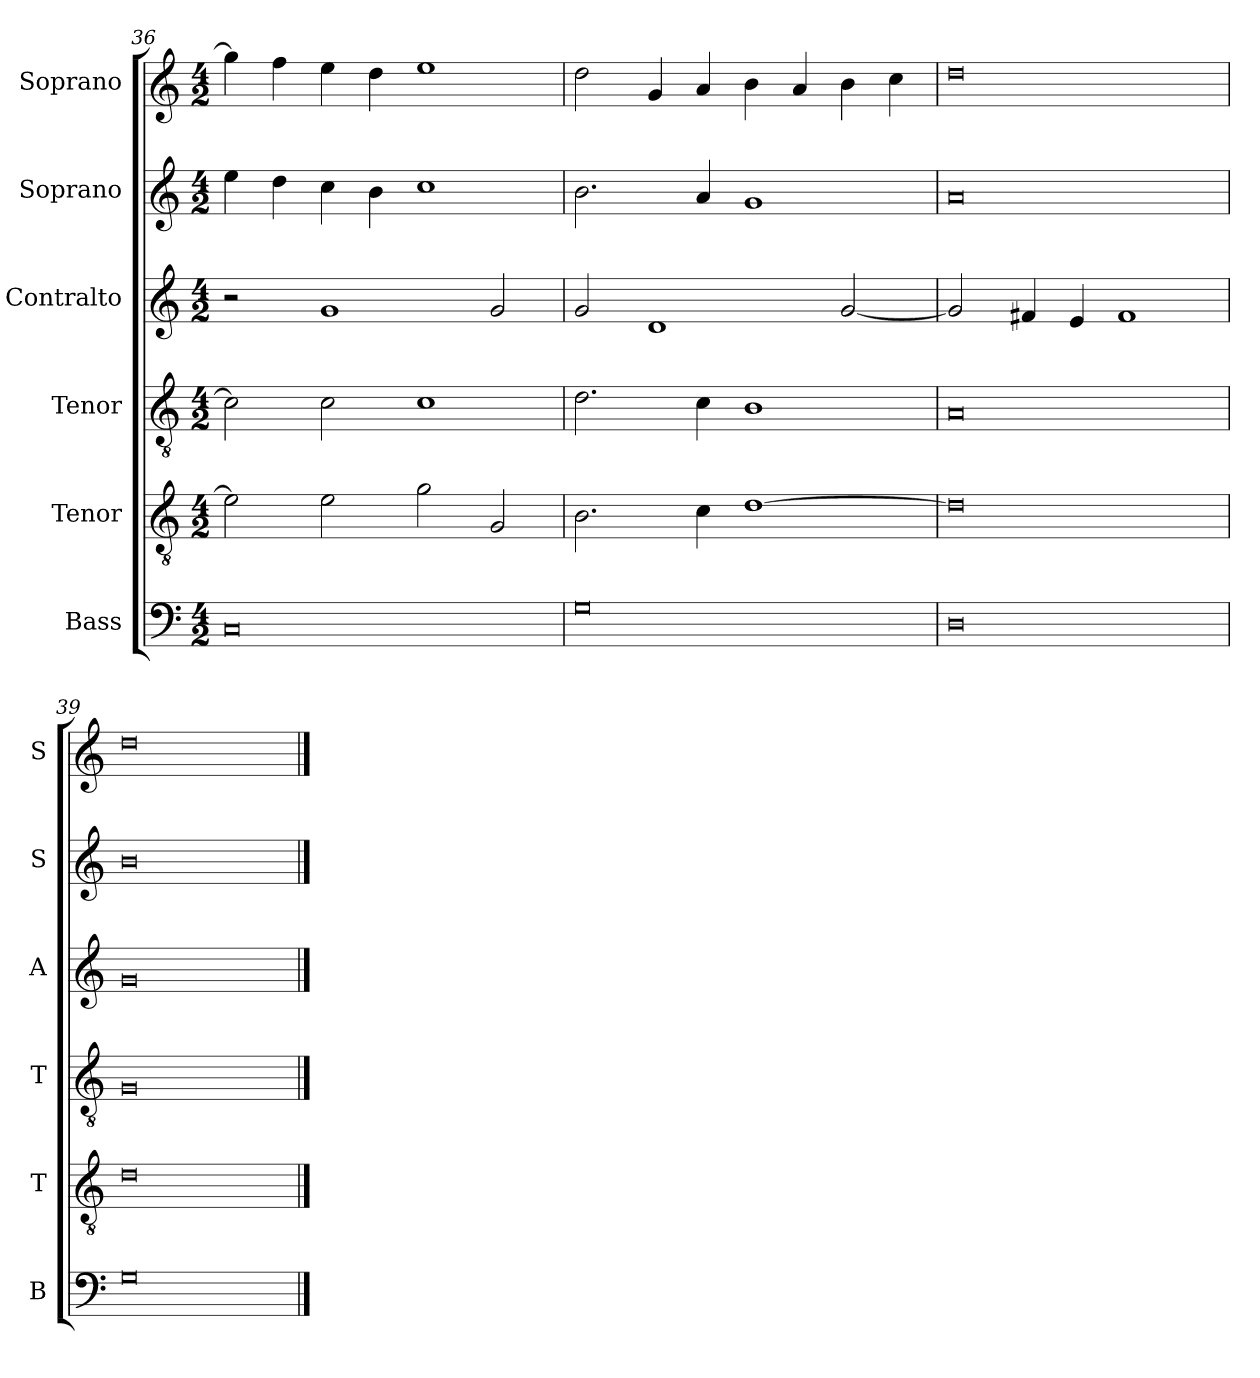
**kern	**kern	**kern	**kern	**kern	**kern
*part6	*part5	*part4	*part3	*part2	*part1
*staff6	*staff5	*staff4	*staff3	*staff2	*staff1
*I"Bass	*I"Tenor	*I"Tenor	*I"Contralto	*I"Soprano	*I"Soprano
*I'B	*I'T	*I'T	*I'A	*I'S	*I'S
*clefF4	*clefGv2	*clefGv2	*clefG2	*clefG2	*clefG2
*k[]	*k[]	*k[]	*k[]	*k[]	*k[]
*G:mix	*G:mix	*G:mix	*G:mix	*G:mix	*G:mix
*M4/2	*M4/2	*M4/2	*M4/2	*M4/2	*M4/2
=36	=36	=36	=36	=36	=36
0C	2e]	2c]	2r	4ee	4gg]
.	.	.	.	4dd	4ff
.	2e	2c	1g	4cc	4ee
.	.	.	.	4b	4dd
.	2g	1c	.	1cc	1ee
.	2G	.	2g	.	.
=37	=37	=37	=37	=37	=37
0G	2.B	2.d	2g	2.b	2dd
.	.	.	1d	.	4g
.	4c	4c	.	4a	4a
.	[1d	1B	.	1g	4b
.	.	.	.	.	4a
.	.	.	[2g	.	4b
.	.	.	.	.	4cc
=38	=38	=38	=38	=38	=38
0D	0d]	0A	2g]	0a	0dd
.	.	.	4f#X	.	.
.	.	.	4e	.	.
.	.	.	1f#	.	.
=39	=39	=39	=39	=39	=39
0G	0d	0G	0g	0b	0dd
==	==	==	==	==	==
*-	*-	*-	*-	*-	*-
